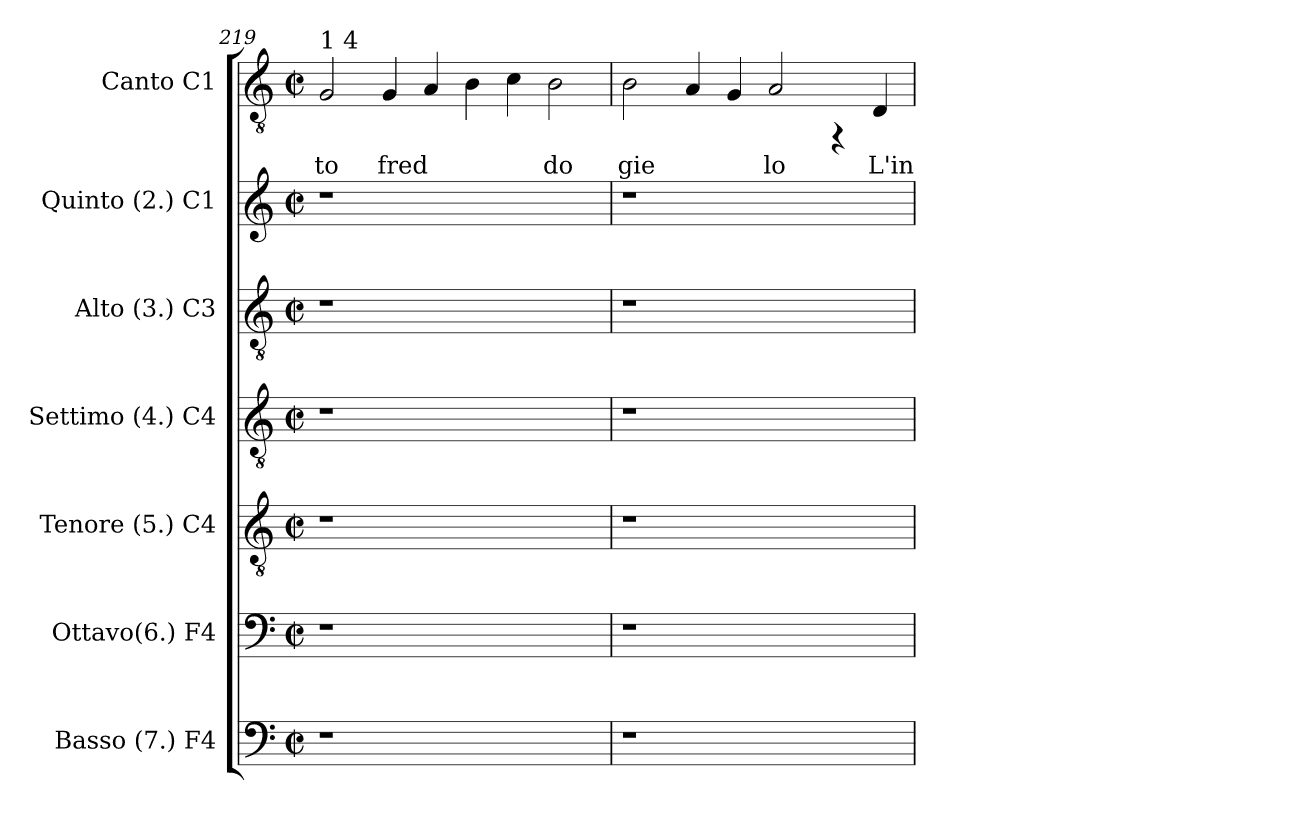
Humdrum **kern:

**kern	**kern	**kern	**kern	**kern	**kern	**kern	**text
*part7	*part6	*part5	*part4	*part3	*part2	*part1	*part1
*staff7	*staff6	*staff5	*staff4	*staff3	*staff2	*staff1	*staff1
*I"Basso (7.)  F4	*I"Ottavo(6.)  F4	*I"Tenore (5.)  C4	*I"Settimo (4.)  C4	*I"Alto (3.)  C3	*I"Quinto (2.)  C1	*I"Canto  C1	*
*	*	*I'T	*	*I'A	*	*I'C	*
!!LO:PB:g=z
*clefF4	*clefF4	*clefGv2	*clefGv2	*clefGv2	*clefG2	*clefGv2	*
*k[]	*k[]	*k[]	*k[]	*k[]	*k[]	*k[]	*
*C:	*C:	*C:	*C:	*C:	*C:	*C:	*
*M2/2	*M2/2	*M2/2	*M2/2	*M2/2	*M2/2	*M2/2	*
*met(c|)	*met(c|)	*met(c|)	*met(c|)	*met(c|)	*met(c|)	*met(c|)	*
=219	=219	=219	=219	=219	=219	=219	=219
!	!	!	!	!	!	!LO:TX:a:t=1 4	!
!	!	!	!	!	!	!	!LO:LY:b:cj
1r	1r	1r	1r	1r	1r	2G/	-to
!	!	!	!	!	!	!	!LO:LY:b:cj
.	.	.	.	.	.	4G/	fred-
!	!	!	!	!	!	!	!LO:LY:b:cj
.	.	.	.	.	.	4A/	--
!	!	!	!	!	!	!	!LO:LY:b:cj
1ryy	1ryy	1ryy	1ryy	1ryy	1ryy	4B\	--
!	!	!	!	!	!	!	!LO:LY:b:cj
.	.	.	.	.	.	4c\	--
!	!	!	!	!	!	!	!LO:LY:b:cj
.	.	.	.	.	.	2B\	-do
=220	=220	=220	=220	=220	=220	=220	=220
!	!	!	!	!	!	!	!LO:LY:b:cj
1r	1r	1r	1r	1r	1r	2B\	gie-
!	!	!	!	!	!	!	!LO:LY:b:cj
.	.	.	.	.	.	4A/	--
!	!	!	!	!	!	!	!LO:LY:b:cj
.	.	.	.	.	.	4G/	--
!	!	!	!	!	!	!	!LO:LY:b:cj
1ryy	1ryy	1ryy	1ryy	1ryy	1ryy	2A/	-lo
.	.	.	.	.	.	4rFF	.
!	!	!	!	!	!	!	!LO:LY:b:cj
.	.	.	.	.	.	4D/	L'in-
=	=	=	=	=	=	=	=
*-	*-	*-	*-	*-	*-	*-	*-
